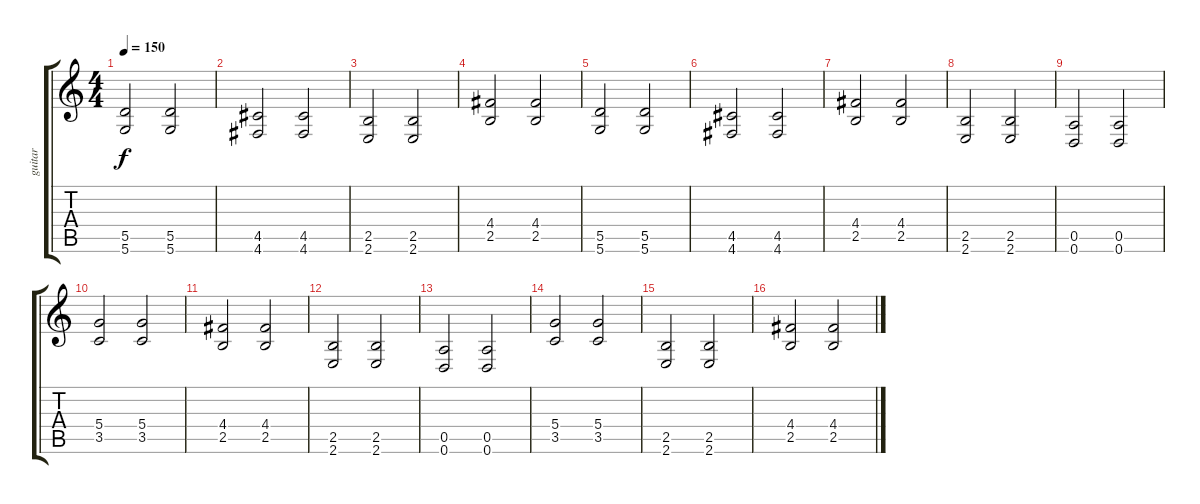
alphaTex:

\track ("guitar" "guitar") {instrument distortionguitar}
\staff {score tabs}
\tuning (E4 B3 G3 D3 A2 D2) {hide}
\ts (4 4)
\tempo 150
\clef g2
\ks c
(5.5 5.6).2{dy f} (5.5 5.6).2 |
(4.5 4.6).2 (4.5 4.6).2 |
(2.5 2.6).2 (2.5 2.6).2 |
(4.4 2.5).2 (4.4 2.5).2 |
(5.5 5.6).2 (5.5 5.6).2 |
(4.5 4.6).2 (4.5 4.6).2 |
(4.4 2.5).2 (4.4 2.5).2 |
(2.5 2.6).2 (2.5 2.6).2 |
(0.5 0.6).2 (0.5 0.6).2 |
(5.4 3.5).2 (5.4 3.5).2 |
(4.4 2.5).2 (4.4 2.5).2 |
(2.5 2.6).2 (2.5 2.6).2 |
(0.5 0.6).2 (0.5 0.6).2 |
(5.4 3.5).2 (5.4 3.5).2 |
(2.5 2.6).2 (2.5 2.6).2 |
(4.4 2.5).2 (4.4 2.5).2
